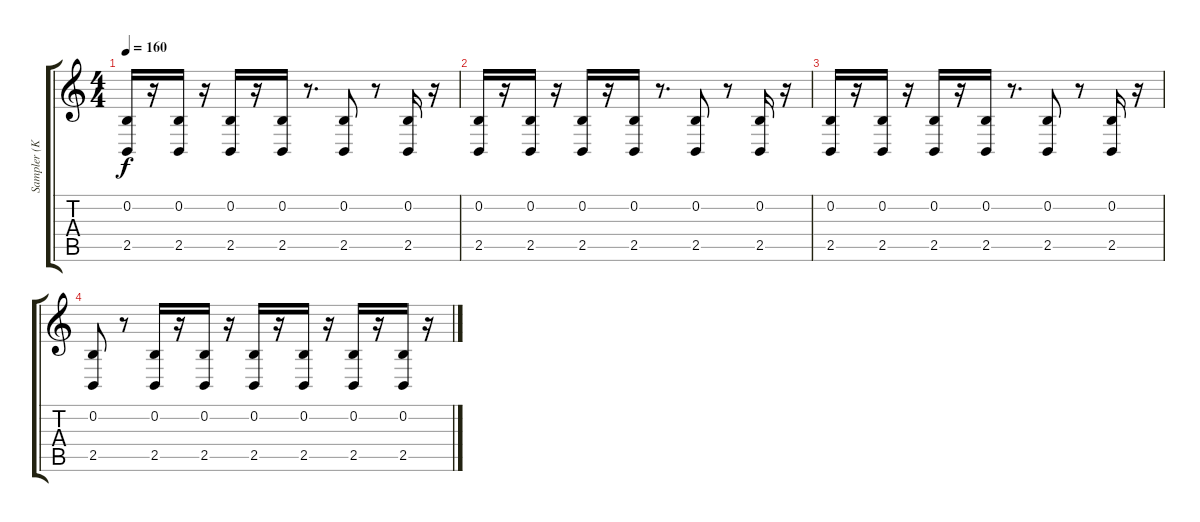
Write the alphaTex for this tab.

\track ("Sampler (Korg M3)" "Sampler (K") {instrument lead2sawtooth}
\staff {score tabs}
\tuning (E4 B3 G3 D3 A2 E2) {hide}
\ts (4 4)
\tempo 160
\clef g2
\ks c
(0.2 2.5).16{dy f} r.16 (0.2 2.5).16 r.16 (0.2 2.5).16 r.16 (0.2 2.5).16 r.8{d} (0.2 2.5).8 r.8 (0.2 2.5).16 r.16 |
(0.2 2.5).16 r.16 (0.2 2.5).16 r.16 (0.2 2.5).16 r.16 (0.2 2.5).16 r.8{d} (0.2 2.5).8 r.8 (0.2 2.5).16 r.16 |
(0.2 2.5).16 r.16 (0.2 2.5).16 r.16 (0.2 2.5).16 r.16 (0.2 2.5).16 r.8{d} (0.2 2.5).8 r.8 (0.2 2.5).16 r.16 |
(0.2 2.5).8 r.8 (0.2 2.5).16 r.16 (0.2 2.5).16 r.16 (0.2 2.5).16 r.16 (0.2 2.5).16 r.16 (0.2 2.5).16 r.16 (0.2 2.5).16 r.16
